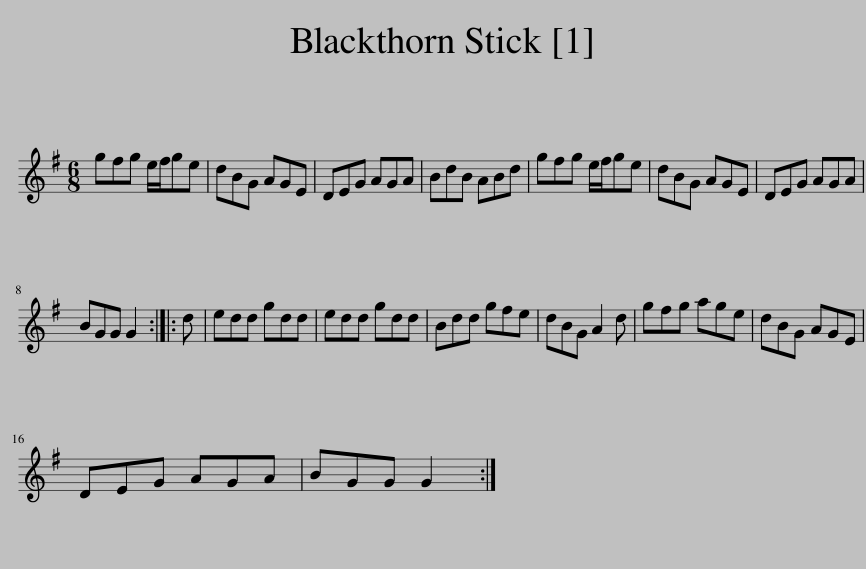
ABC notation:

X:1
L:1/8
M:6/8
I:linebreak $
K:G
V:1 treble
V:1
 gfg e/f/ge | dBG AGE | DEG AGA | BdB ABd | gfg e/f/ge | %5
 dBG AGE | DEG AGA |$ BGG G2 :: d | edd gdd | %10
 edd gdd | Bdd gfe | dBG A2 d | gfg age | dBG AGE |$ %15
 DEG AGA | BGG G2 :| %17
